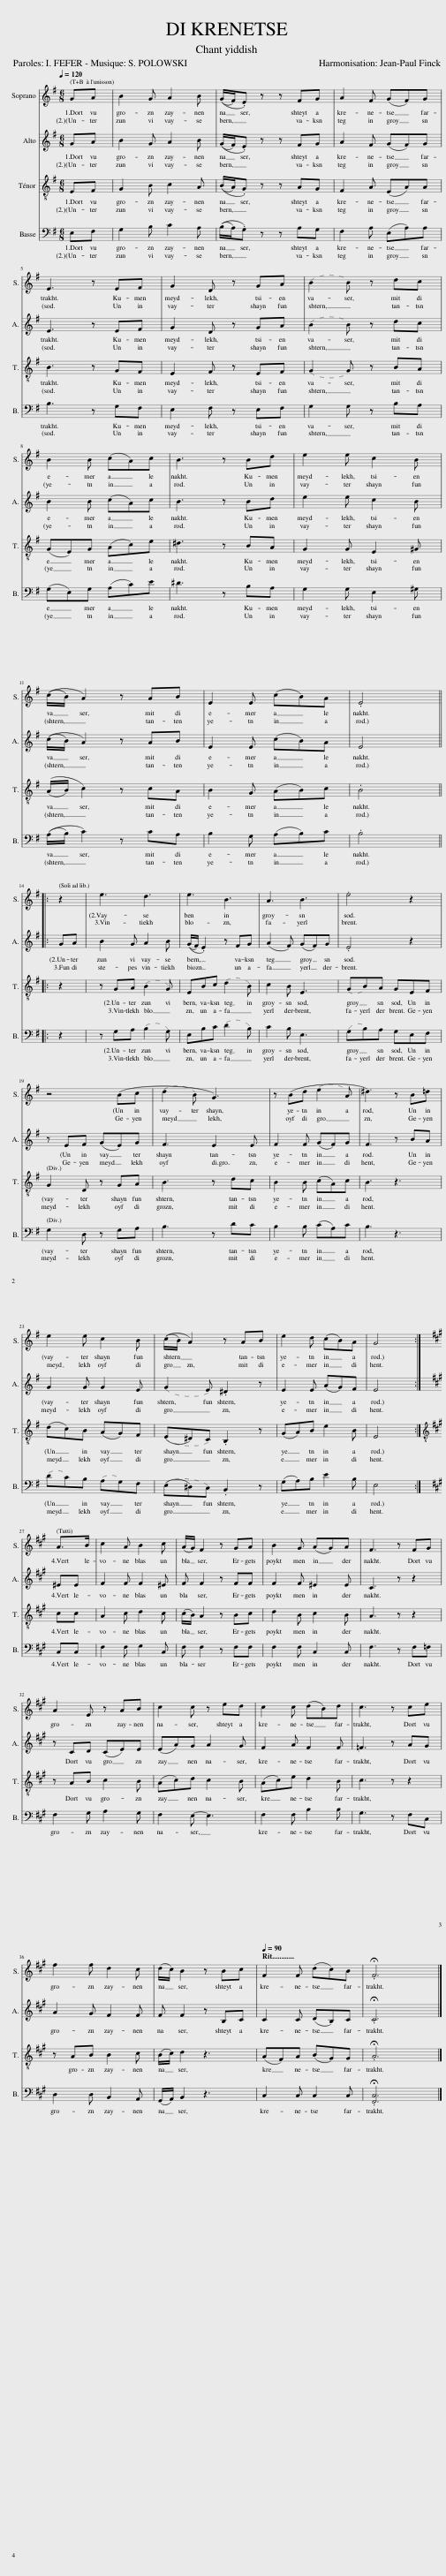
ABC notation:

X:1
%%score 1 2 3 4
L:1/8
Q:1/4=120
M:6/8
I:linebreak $
K:G
V:1 treble
V:2 treble
V:3 treble-8
V:4 bass
V:1
 GA | B2 G A2 B | ((G/F/).E) z z FG | A2 F (GF)G |$ E3 z EF | %5
 G2 D z GA | (B2 B) z dc |$ B2 B (cA)c | B3 z Bd | e2 e c2 B |$ %10
 ((c/B/) A2) z AB | E2 E (cB)A | .E4 |:$ z2 | e3 d3 | %15
 e3 B3 | A3 B3 | .e4 z2 |$ z4 (Bc | (d2 B) G3) | %20
 z (Bd (e2 A) | ^d3) z B=d |$ e2 e c2 B | ((c/B/) A2) z AB | e2 d (cB)A | %25
 G4 :|$[K:A] A>B | c2 A B2 c | (A/G/) F2 z GA | B2 G (AG)A | %30
 F3 z FG |$ A2 E z AB | c2 c z ed | c2 c (dB)d | c3 z ce |$ %35
 f2 f d2 c | (d/c/) B2 z Bc |[Q:1/4=90] F2 F (dc)B | .!fermata!F6 |] %39
V:2
 GA | B2 G A2 B | ((G/F/).E) z z FG | A2 F (GF)G |$ E3 z EF | %5
 G2 D z GA | (B2 B) z dc |$ B2 B (cA)c | B3 z Bd | e2 e c2 B |$ %10
 ((c/B/) A2) z AB | E2 E (cB)A | E4 |:$ GA | B2 G A2 B | %15
 ((G/F/) .E2) z FG | (A2 F) (GF)G | .E4 z2 |$ z EF (GE)G | F3 E2 E | %20
 F2 F (GF)G | F3 z BA |$ G2 G G2 E | (G2 E) .^D2 z | E2 E (AG)F | %25
 E4 :|$[K:A] ^EE | F2 F F2 ^E | F F2 z FF | F2 F ^E2 E | %30
 C3 z z2 |$ z CD (CE)E | (EA)G A2 G | F2 A F2 F | =F3 z AG |$ %35
 A2 G F2 F | F F2 z B,C | C2 C (DB,)C | .!fermata!C6 |] %39
V:3
 EF | G2 B c2 A | ((B/A/).G) z z AG | F2 A (EA)A |$ B3 z GF | %5
 E2 F z EF | (G2 G) z BA |$ (GE)G (Ac)e | ^d3 z BA | G2 G E2 ^G |$ %10
 ((A/B/) c2) z cA | B2 G (AB)c | .B4 |:$ z2 | z GA (B2 G) | %15
 EBc (d2 B) | c2 B E3 | (GB)A GEF |$ G2 D z GA | B3 z dc | %20
 B2 B (cA)c | B3 z3 |$ (dc)B (AG)F | ((E^D)C) .B,2 z | (GA)B e2 B | %25
 E4 :|$[K:A][K:treble-8] cc | A2 c d2 c | (c/B/) A2 z Bc | d2 B c2 B | %30
 A3 z z2 |$ z AB c2 B | (Ac)d c2 B | (Ac)e d2 B | c3 z z2 |$ %35
 z AB B2 c | (B/c/) d2 z3 | (AF)A (BG)G | .!fermata!A6 |] %39
V:4
 E,F, | G,2 B, C2 A, | ((B,/A,/).G,) z z A,G, | F,2 A, (E,A,)A, |$ B,3 z G,F, | %5
 E,2 F, z E,F, | G,2 G, z B,A, |$ (G,E,)G, (A,C)E | ^D3 z B,A, | G,2 G, E,2 ^G, |$ %10
 ((A,/B,/) C2) z CA, | B,2 G, (A,B,)C | .B,4 |:$ z2 | z G,A, (B,2 G,) | %15
 E,B,C (D2 B,) | C2 B, E,3 | (G,B,)A, G,E,F, |$ G,2 D, z G,A, | B,3 z DC | %20
 B,2 B, (CA,)C | B,3 z3 |$ (DC)B, (A,G,)F, | ((E,^D,)C,) .B,,2 z | (G,A,)B, E2 B, | %25
 E,4 :|$[K:A] C,C, | F,2 F, G,2 C, | F, F,2 z F,F, | F,2 F, C,2 C, | %30
 F,3 z F,=F, |$ F,2 G, A,2 G, | F,2 E,- E,3 | F,2 F, B,2 B, | G,3 z F,C, |$ %35
 D,2 D, B,,2 A,, | (G,,/A,,/) B,,2 z3 | C,2 C, C,2 C, | .!fermata![F,,C,]6 |] %39
